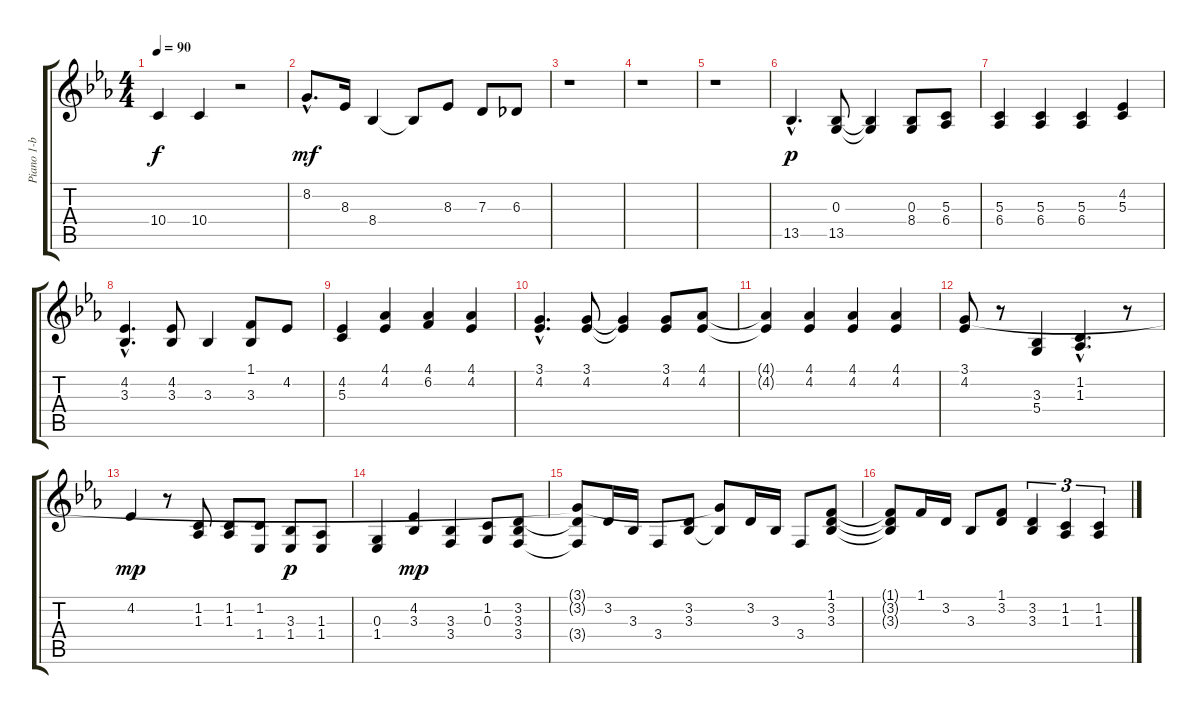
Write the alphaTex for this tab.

\track ("Piano 1-b" "Piano 1-b") {instrument acousticgrandpiano}
\staff {score tabs}
\tuning (E4 B3 G3 D3 A2 E2) {hide}
\ts (4 4)
\tempo 90
\clef g2
\ks eb
10.4.4{dy f} 10.4.4 r.2 |
8.2{hac}.8{d dy mf} 8.3.16 8.4.4 8.4{t}.8 8.3.8 7.3.8 6.3.8 |
r.1 |
r.1 |
r.1 |
13.5{hac}.4{d dy p} (0.3 13.5).8 (0.3{t} 13.5{t}).4 (0.3 8.4).8 (5.3 6.4).8 |
(5.3 6.4).4 (5.3 6.4).4 (5.3 6.4).4 (4.2 5.3).4 |
(4.2{hac} 3.3{hac}).4{d} (4.2 3.3).8 3.3.4 (1.1 3.3).8 4.2.8 |
(4.2 5.3).4 (4.1 4.2).4 (4.1 6.2).4 (4.1 4.2).4 |
(3.1{hac} 4.2{hac}).4{d} (3.1 4.2).8 (3.1{t} 4.2{t}).4 (3.1 4.2).8 (4.1 4.2).8 |
(4.1{t} 4.2{t}).4 (4.1 4.2).4 (4.1 4.2).4 (4.1 4.2).4 |
(3.1 4.2).8 r.8 (3.3 5.4).4 (1.2{hac} 1.3{hac}).4{d} r.8 |
4.2.4{dy mp} r.8 (1.2 1.3).8 (1.2 1.3).8 (1.2 1.4).8 (3.3 1.4).8{dy p} (1.3 1.4).8 |
(0.3 1.4).4 (4.2 3.3).4{dy mp} (3.3 3.4).4 (1.2 0.3).8 (3.2 3.3 3.4).8 |
(3.1{t} 3.2{t} 3.4{t}).8 3.2.16 3.3.16 3.4.8 (3.2 3.3).8 (3.1{t} 3.3{t}).8 3.2.16 3.3.16 3.4.8 (1.1 3.2 3.3).8 |
(1.1{t} 3.2{t} 3.3{t}).8 1.1.16 3.2.16 3.3.8 (1.1 3.2).8 (3.2 3.3).4{tu (3 2)} (1.2 1.3).4{tu (3 2)} (1.2 1.3).4{tu (3 2)}
